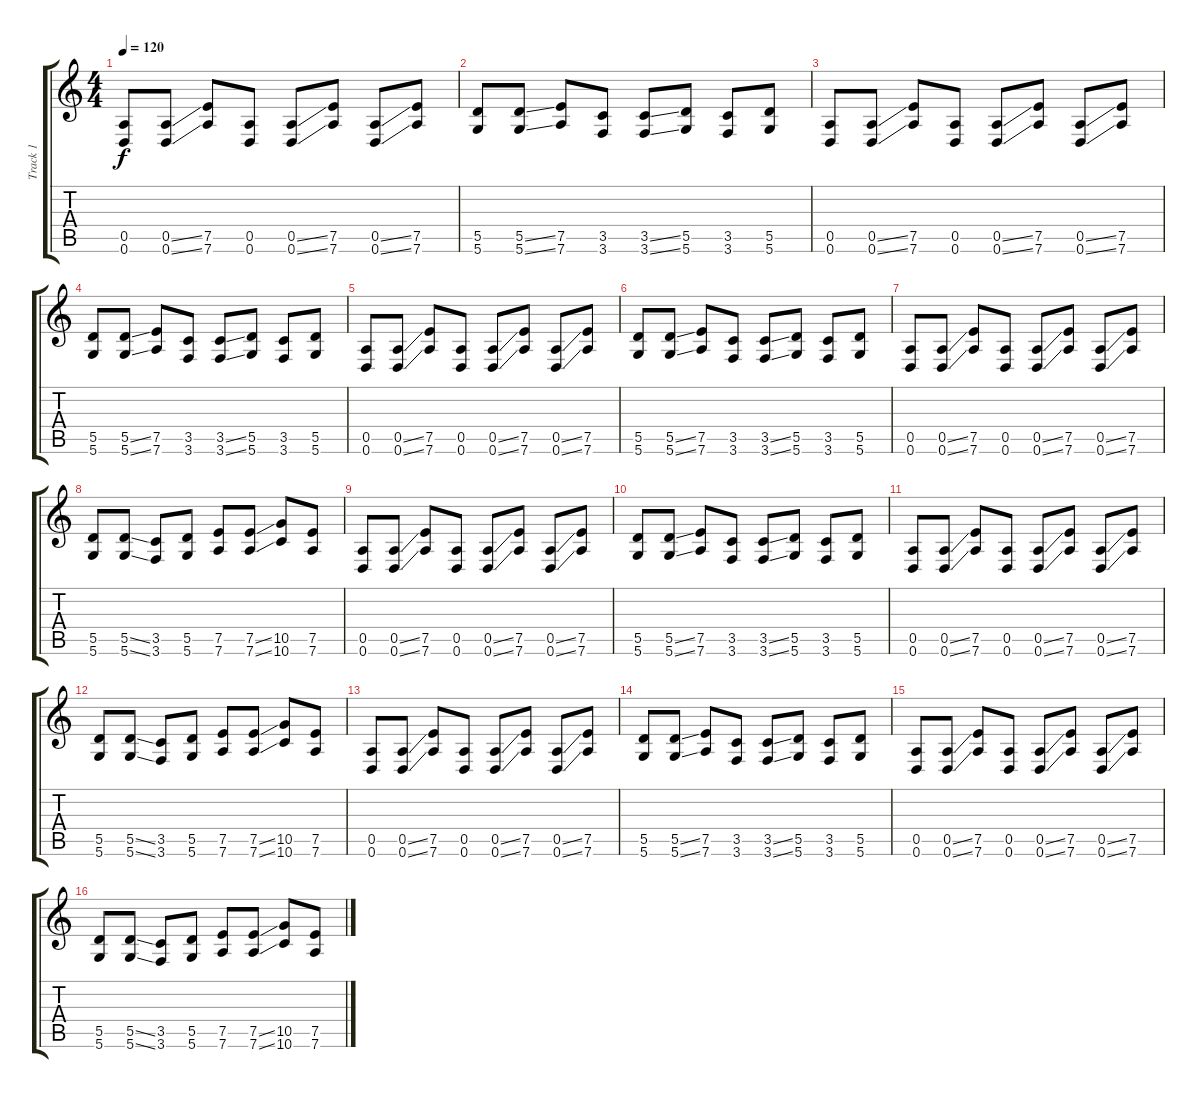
\track ("Track 1" "Track 1") {instrument distortionguitar}
\staff {score tabs}
\tuning (E4 B3 G3 D3 A2 D2) {hide}
\ts (4 4)
\tempo 120
\clef g2
\ks c
(0.5 0.6).8{dy f} (0.5{ss} 0.6{ss}).8 (7.5 7.6).8 (0.5 0.6).8 (0.5{ss} 0.6{ss}).8 (7.5 7.6).8 (0.5{ss} 0.6{ss}).8 (7.5 7.6).8 |
(5.5 5.6).8 (5.5{ss} 5.6{ss}).8 (7.5 7.6).8 (3.5 3.6).8 (3.5{ss} 3.6{ss}).8 (5.5 5.6).8 (3.5 3.6).8 (5.5 5.6).8 |
(0.5 0.6).8 (0.5{ss} 0.6{ss}).8 (7.5 7.6).8 (0.5 0.6).8 (0.5{ss} 0.6{ss}).8 (7.5 7.6).8 (0.5{ss} 0.6{ss}).8 (7.5 7.6).8 |
(5.5 5.6).8 (5.5{ss} 5.6{ss}).8 (7.5 7.6).8 (3.5 3.6).8 (3.5{ss} 3.6{ss}).8 (5.5 5.6).8 (3.5 3.6).8 (5.5 5.6).8 |
(0.5 0.6).8 (0.5{ss} 0.6{ss}).8 (7.5 7.6).8 (0.5 0.6).8 (0.5{ss} 0.6{ss}).8 (7.5 7.6).8 (0.5{ss} 0.6{ss}).8 (7.5 7.6).8 |
(5.5 5.6).8 (5.5{ss} 5.6{ss}).8 (7.5 7.6).8 (3.5 3.6).8 (3.5{ss} 3.6{ss}).8 (5.5 5.6).8 (3.5 3.6).8 (5.5 5.6).8 |
(0.5 0.6).8 (0.5{ss} 0.6{ss}).8 (7.5 7.6).8 (0.5 0.6).8 (0.5{ss} 0.6{ss}).8 (7.5 7.6).8 (0.5{ss} 0.6{ss}).8 (7.5 7.6).8 |
(5.5 5.6).8 (5.5{ss} 5.6{ss}).8 (3.5 3.6).8 (5.5 5.6).8 (7.5 7.6).8 (7.5{ss} 7.6{ss}).8 (10.5 10.6).8 (7.5 7.6).8 |
(0.5 0.6).8 (0.5{ss} 0.6{ss}).8 (7.5 7.6).8 (0.5 0.6).8 (0.5{ss} 0.6{ss}).8 (7.5 7.6).8 (0.5{ss} 0.6{ss}).8 (7.5 7.6).8 |
(5.5 5.6).8 (5.5{ss} 5.6{ss}).8 (7.5 7.6).8 (3.5 3.6).8 (3.5{ss} 3.6{ss}).8 (5.5 5.6).8 (3.5 3.6).8 (5.5 5.6).8 |
(0.5 0.6).8 (0.5{ss} 0.6{ss}).8 (7.5 7.6).8 (0.5 0.6).8 (0.5{ss} 0.6{ss}).8 (7.5 7.6).8 (0.5{ss} 0.6{ss}).8 (7.5 7.6).8 |
(5.5 5.6).8 (5.5{ss} 5.6{ss}).8 (3.5 3.6).8 (5.5 5.6).8 (7.5 7.6).8 (7.5{ss} 7.6{ss}).8 (10.5 10.6).8 (7.5 7.6).8 |
(0.5 0.6).8 (0.5{ss} 0.6{ss}).8 (7.5 7.6).8 (0.5 0.6).8 (0.5{ss} 0.6{ss}).8 (7.5 7.6).8 (0.5{ss} 0.6{ss}).8 (7.5 7.6).8 |
(5.5 5.6).8 (5.5{ss} 5.6{ss}).8 (7.5 7.6).8 (3.5 3.6).8 (3.5{ss} 3.6{ss}).8 (5.5 5.6).8 (3.5 3.6).8 (5.5 5.6).8 |
(0.5 0.6).8 (0.5{ss} 0.6{ss}).8 (7.5 7.6).8 (0.5 0.6).8 (0.5{ss} 0.6{ss}).8 (7.5 7.6).8 (0.5{ss} 0.6{ss}).8 (7.5 7.6).8 |
(5.5 5.6).8 (5.5{ss} 5.6{ss}).8 (3.5 3.6).8 (5.5 5.6).8 (7.5 7.6).8 (7.5{ss} 7.6{ss}).8 (10.5 10.6).8 (7.5 7.6).8
